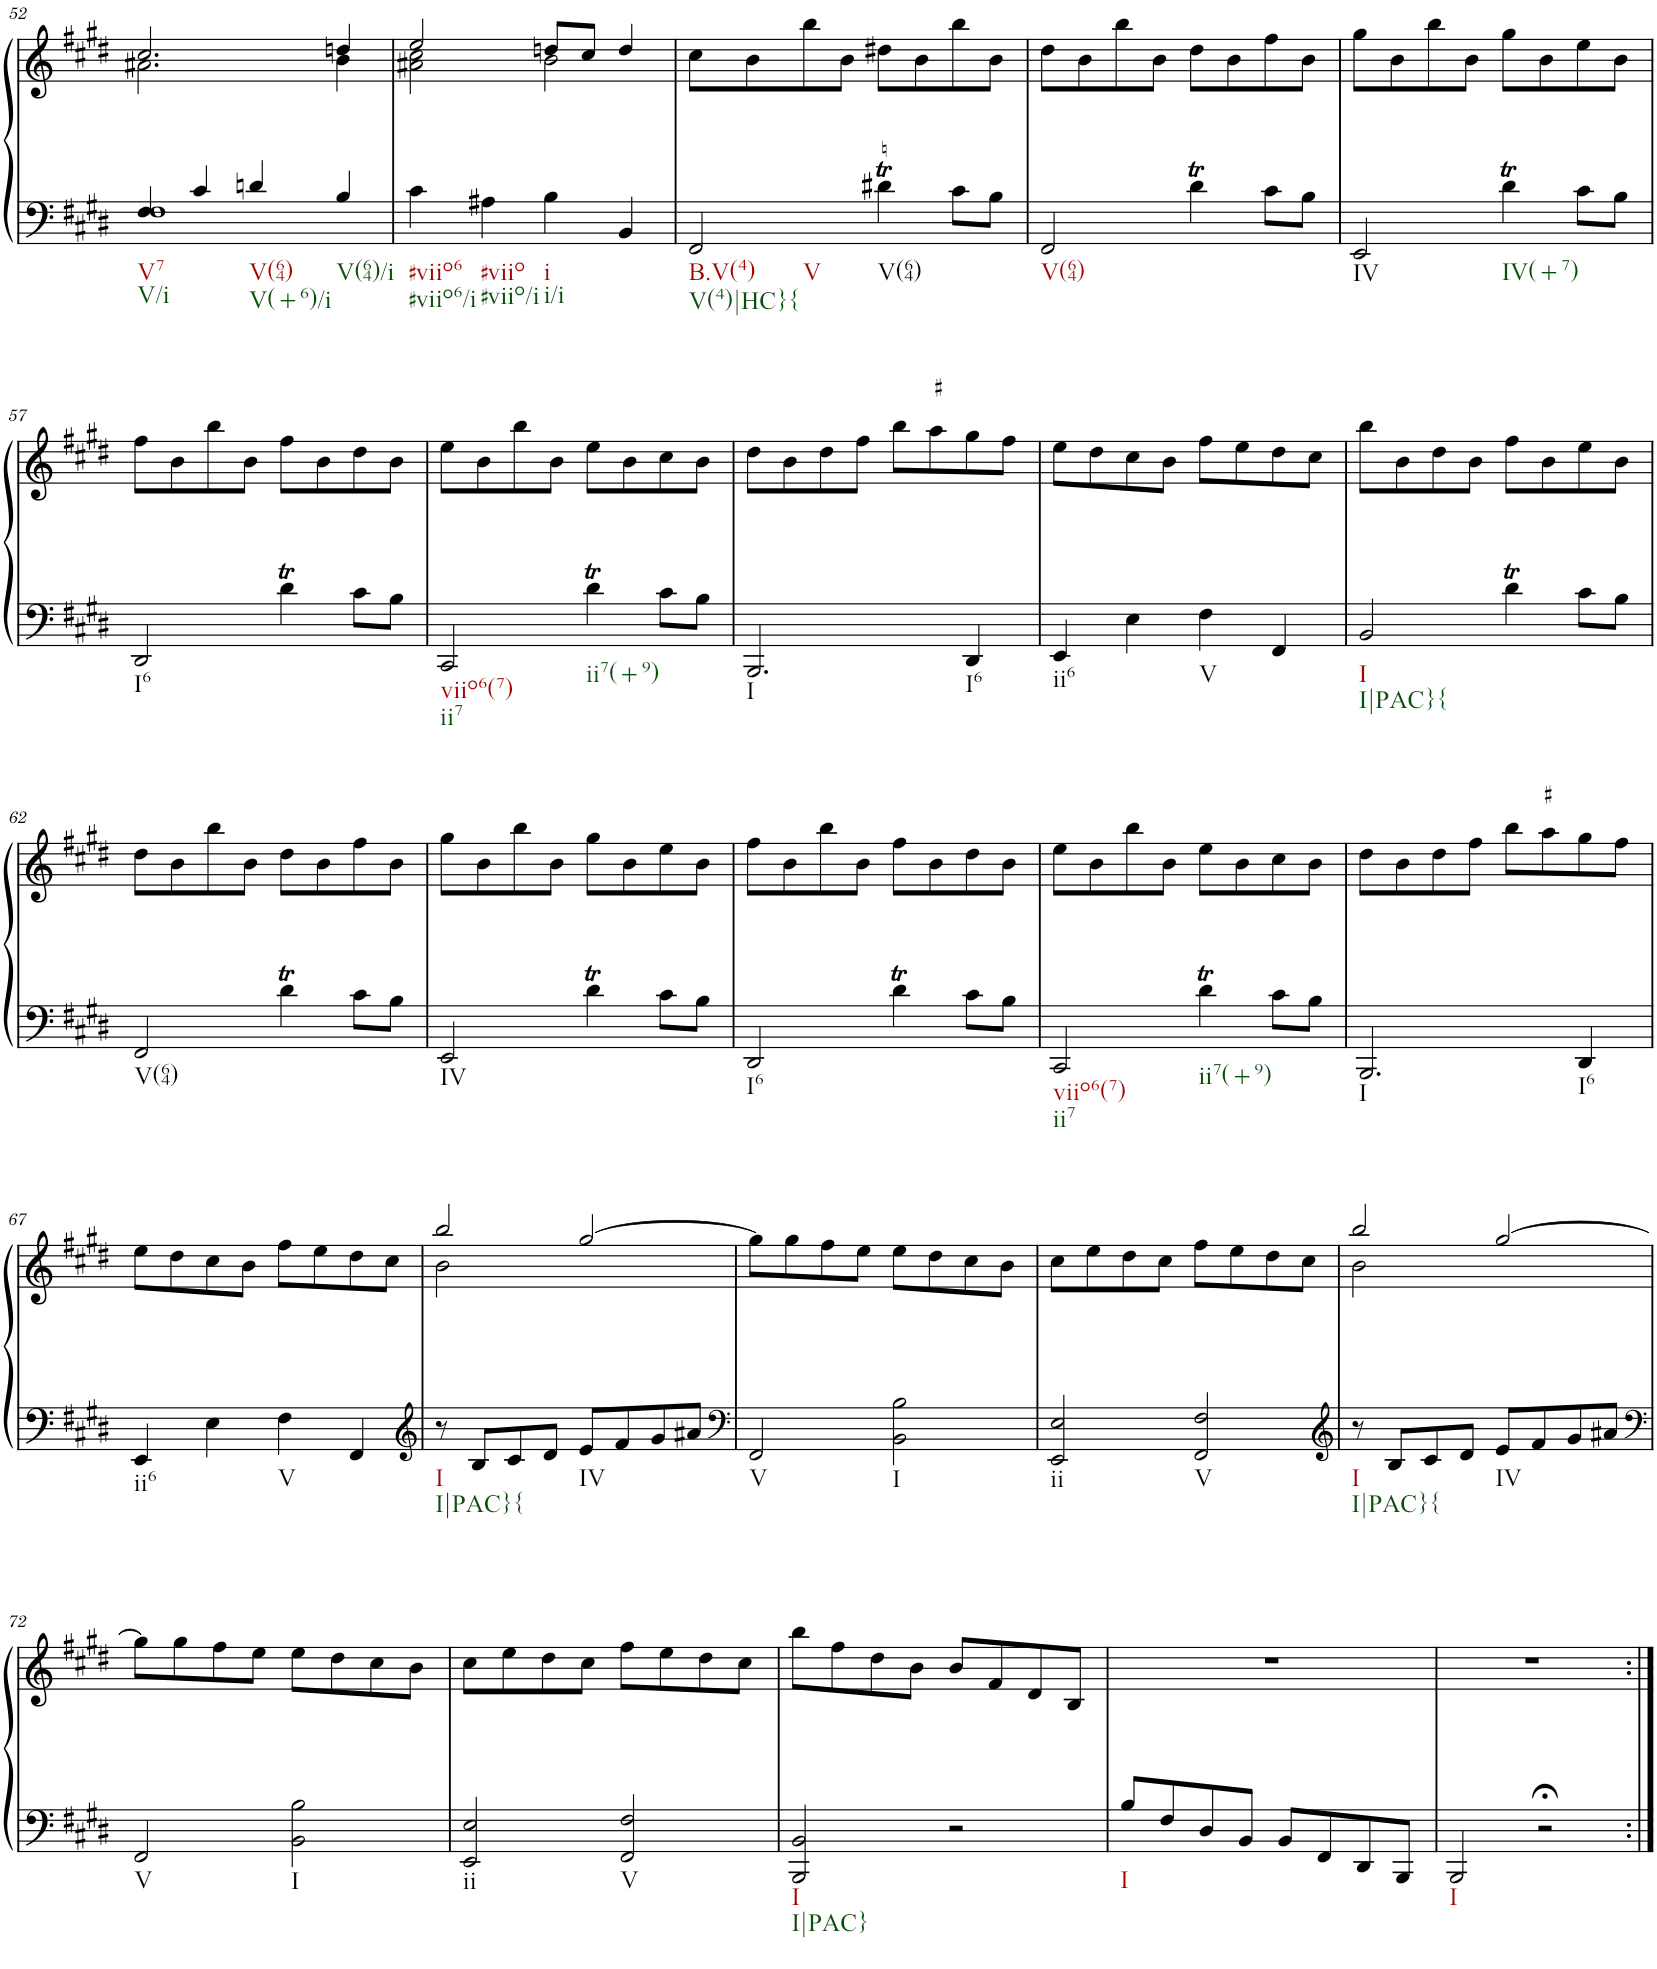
**kern	**kern
*part1	*part1
*staff2	*staff1
*I"Piano	*
*I'Pno.	*
!!LO:PB:g=z
*clefF4	*clefG2
*k[f#c#g#d#]	*k[f#c#g#d#]
*M2/2	*M2/2
*met(c|)	*met(c|)
=52	=52
*^	*^
!LO:TX:b:t=V7	!	!	!
!LO:TX:b:t=V/i	!	!	!
4F#/	1F#	2.cc#/	2.a#X\
4c#/	.	.	.
!LO:TX:b:t=V(64)	!	!	!
!LO:TX:b:t=V(+6)/i	!	!	!
4dn/	.	.	.
!LO:TX:b:t=V(64)/i	!	!	!
4B/	.	4ddn/	4b\
*v	*v	*	*
=53	=53	=53
!LO:TX:b:t=#viio6	!	!
!LO:TX:b:t=#viio6/i	!	!
4c#\	2ee/	2a#X\ 2cc#\
!LO:TX:b:t=#viio	!	!
!LO:TX:b:t=#viio/i	!	!
4A#X\	.	.
!LO:TX:b:t=i	!	!
!LO:TX:b:t=i/i	!	!
4B\	8ddn/L	2b\
.	8cc#/J	.
4BB/	4dd/	.
*	*v	*v
=54	=54
!LO:TX:b:t=B.V(4)	!
!LO:TX:b:t=V(4)|HC}{	!
!LO:TX:b:t=V	!
2FF#/	8cc#\L
.	8b\
.	8bb\
.	8b\J
!LO:TX:b:t=V(64)	!
4d#Xt\	8dd#X\L
.	8b\
8c#\L	8bb\
8B\J	8b\J
=55	=55
!LO:TX:b:t=V(64)	!
2FF#/	8dd#\L
.	8b\
.	8bb\
.	8b\J
4d#t\	8dd#\L
.	8b\
8c#\L	8ff#\
8B\J	8b\J
=56	=56
!LO:TX:b:t=IV	!
2EE/	8gg#\L
.	8b\
.	8bb\
.	8b\J
!LO:TX:b:t=IV(+7)	!
4d#t\	8gg#\L
.	8b\
8c#\L	8ee\
8B\J	8b\J
!!LO:LB:g=z
=57	=57
!LO:TX:b:t=I6	!
2DD#/	8ff#\L
.	8b\
.	8bb\
.	8b\J
4d#t\	8ff#\L
.	8b\
8c#\L	8dd#\
8B\J	8b\J
=58	=58
!LO:TX:b:t=viio6(7)	!
!LO:TX:b:t=ii7	!
2CC#/	8ee\L
.	8b\
.	8bb\
.	8b\J
!LO:TX:b:t=ii7(+9)	!
4d#t\	8ee\L
.	8b\
8c#\L	8cc#\
8B\J	8b\J
=59	=59
!LO:TX:b:t=I	!
2.BBB/	8dd#\L
.	8b\
.	8dd#\
.	8ff#\J
.	8bb\L
!	!LO:TX:a:t=♯
.	8aa\
!LO:TX:b:t=I6	!
4DD#/	8gg#\
.	8ff#\J
=60	=60
!LO:TX:b:t=ii6	!
4EE/	8ee\L
.	8dd#\
4E\	8cc#\
.	8b\J
!LO:TX:b:t=V	!
4F#\	8ff#\L
.	8ee\
4FF#/	8dd#\
.	8cc#\J
=61	=61
!LO:TX:b:t=I	!
!LO:TX:b:t=I|PAC}{	!
2BB/	8bb\L
.	8b\
.	8dd#\
.	8b\J
4d#t\	8ff#\L
.	8b\
8c#\L	8ee\
8B\J	8b\J
!!LO:LB:g=z
=62	=62
!LO:TX:b:t=V(64)	!
2FF#/	8dd#\L
.	8b\
.	8bb\
.	8b\J
4d#t\	8dd#\L
.	8b\
8c#\L	8ff#\
8B\J	8b\J
=63	=63
!LO:TX:b:t=IV	!
2EE/	8gg#\L
.	8b\
.	8bb\
.	8b\J
4d#t\	8gg#\L
.	8b\
8c#\L	8ee\
8B\J	8b\J
=64	=64
!LO:TX:b:t=I6	!
2DD#/	8ff#\L
.	8b\
.	8bb\
.	8b\J
4d#t\	8ff#\L
.	8b\
8c#\L	8dd#\
8B\J	8b\J
=65	=65
!LO:TX:b:t=viio6(7)	!
!LO:TX:b:t=ii7	!
2CC#/	8ee\L
.	8b\
.	8bb\
.	8b\J
!LO:TX:b:t=ii7(+9)	!
4d#t\	8ee\L
.	8b\
8c#\L	8cc#\
8B\J	8b\J
=66	=66
!LO:TX:b:t=I	!
2.BBB/	8dd#\L
.	8b\
.	8dd#\
.	8ff#\J
.	8bb\L
!	!LO:TX:a:t=♯
.	8aa\
!LO:TX:b:t=I6	!
4DD#/	8gg#\
.	8ff#\J
!!LO:LB:g=z
=67	=67
!LO:TX:b:t=ii6	!
4EE/	8ee\L
.	8dd#\
4E\	8cc#\
.	8b\J
!LO:TX:b:t=V	!
4F#\	8ff#\L
.	8ee\
4FF#/	8dd#\
.	8cc#\J
=68	=68
*clefG2	*
*	*^
!LO:TX:b:t=I	!	!
!LO:TX:b:t=I|PAC}{	!	!
8r	2bb/	2b\
8B/L	.	.
8c#/	.	.
8d#/J	.	.
!LO:TX:b:t=IV	!	!
8e/L	[2gg#/	2ryy
8f#/	.	.
8g#/	.	.
8a#X/J	.	.
*	*v	*v
=69	=69
*clefF4	*
!LO:TX:b:t=V	!
2FF#/	8gg#\L]
.	8gg#\
.	8ff#\
.	8ee\J
!LO:TX:b:t=I	!
2BB\ 2B\	8ee\L
.	8dd#\
.	8cc#\
.	8b\J
=70	=70
!LO:TX:b:t=ii	!
2EE/ 2E/	8cc#\L
.	8ee\
.	8dd#\
.	8cc#\J
!LO:TX:b:t=V	!
2FF#/ 2F#/	8ff#\L
.	8ee\
.	8dd#\
.	8cc#\J
=71	=71
*clefG2	*
*	*^
!LO:TX:b:t=I	!	!
!LO:TX:b:t=I|PAC}{	!	!
8r	2bb/	2b\
8B/L	.	.
8c#/	.	.
8d#/J	.	.
!LO:TX:b:t=IV	!	!
8e/L	[2gg#/	2ryy
8f#/	.	.
8g#/	.	.
8a#X/J	.	.
*	*v	*v
!!LO:LB:g=z
=72	=72
*clefF4	*
!LO:TX:b:t=V	!
2FF#/	8gg#\L]
.	8gg#\
.	8ff#\
.	8ee\J
!LO:TX:b:t=I	!
2BB\ 2B\	8ee\L
.	8dd#\
.	8cc#\
.	8b\J
=73	=73
!LO:TX:b:t=ii	!
2EE/ 2E/	8cc#\L
.	8ee\
.	8dd#\
.	8cc#\J
!LO:TX:b:t=V	!
2FF#/ 2F#/	8ff#\L
.	8ee\
.	8dd#\
.	8cc#\J
=74	=74
!LO:TX:b:t=I	!
!LO:TX:b:t=I|PAC}	!
2BBB/ 2BB/	8bb\L
.	8ff#\
.	8dd#\
.	8b\J
2r	8b/L
.	8f#/
.	8d#/
.	8B/J
=75	=75
!LO:TX:b:t=I	!
8B/L	1r
8F#/	.
8D#/	.
8BB/J	.
8BB/L	.
8FF#/	.
8DD#/	.
8BBB/J	.
=76	=76
!LO:TX:b:t=I	!
2BBB/	1r
2r;<	.
=:|!	=:|!
*-	*-
